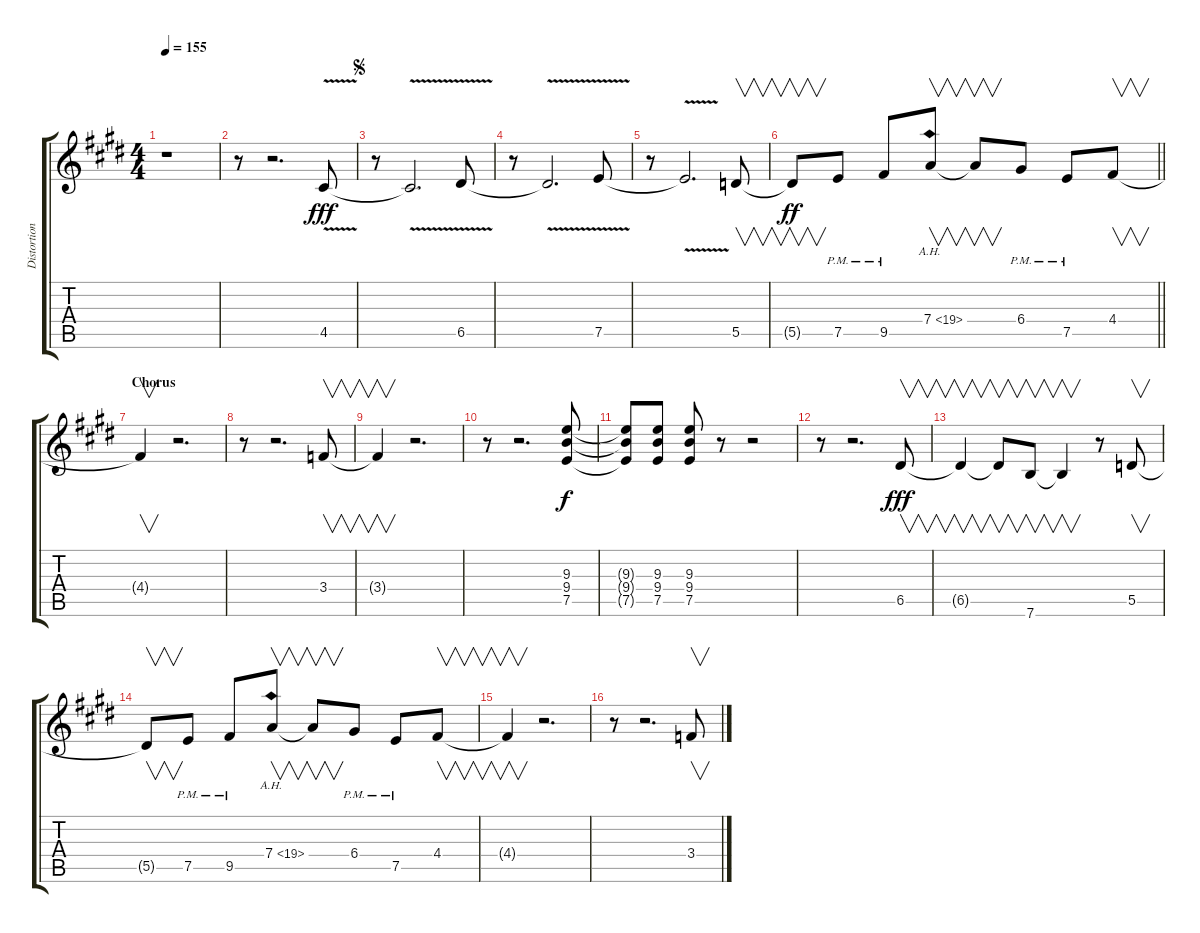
\track ("Distortion 2" "Distortion") {instrument distortionguitar}
\staff {score tabs}
\tuning (E4 B3 G3 D3 A2 E2) {hide}
\ts (4 4)
\tempo 155
\clef g2
\ks e
r.1{dy fff} |
r.8 r.2{d} 4.5{v}.8 |
\jump segno
r.8 4.5{v t}.2{d} 6.5{v}.8 |
r.8 6.5{v t}.2{d} 7.5{v}.8 |
r.8 7.5{v t}.2{d} 5.5.8{v} |
\barLineRight lightlight
5.5{t}.8{v dy ff} 7.5{pm}.8 9.5{pm}.8 7.4{ah 12}.8{v} 7.4{t}.8{v} 6.4{pm}.8 7.5{pm}.8 4.4.8{v} |
\section ("" "Chorus")
4.4{t}.4{v} r.2{d} |
r.8 r.2{d} 3.4.8{v} |
3.4{t}.4{v} r.2{d} |
r.8 r.2{d} (9.3 9.4 7.5).8{dy f} |
(9.3{t} 9.4{t} 7.5{t}).8 (9.3 9.4 7.5).8 (9.3 9.4 7.5).8 r.8 r.2 |
r.8 r.2{d} 6.5.8{v dy fff} |
6.5{t}.4{v} 6.5{t}.8{v} 7.6.8{v} 7.6{t}.4{v} r.8 5.5.8{v} |
5.5{t}.8{v} 7.5{pm}.8 9.5{pm}.8 7.4{ah 12}.8{v} 7.4{t}.8{v} 6.4{pm}.8 7.5{pm}.8 4.4.8{v} |
4.4{t}.4{v} r.2{d} |
r.8 r.2{d} 3.4.8{v}
